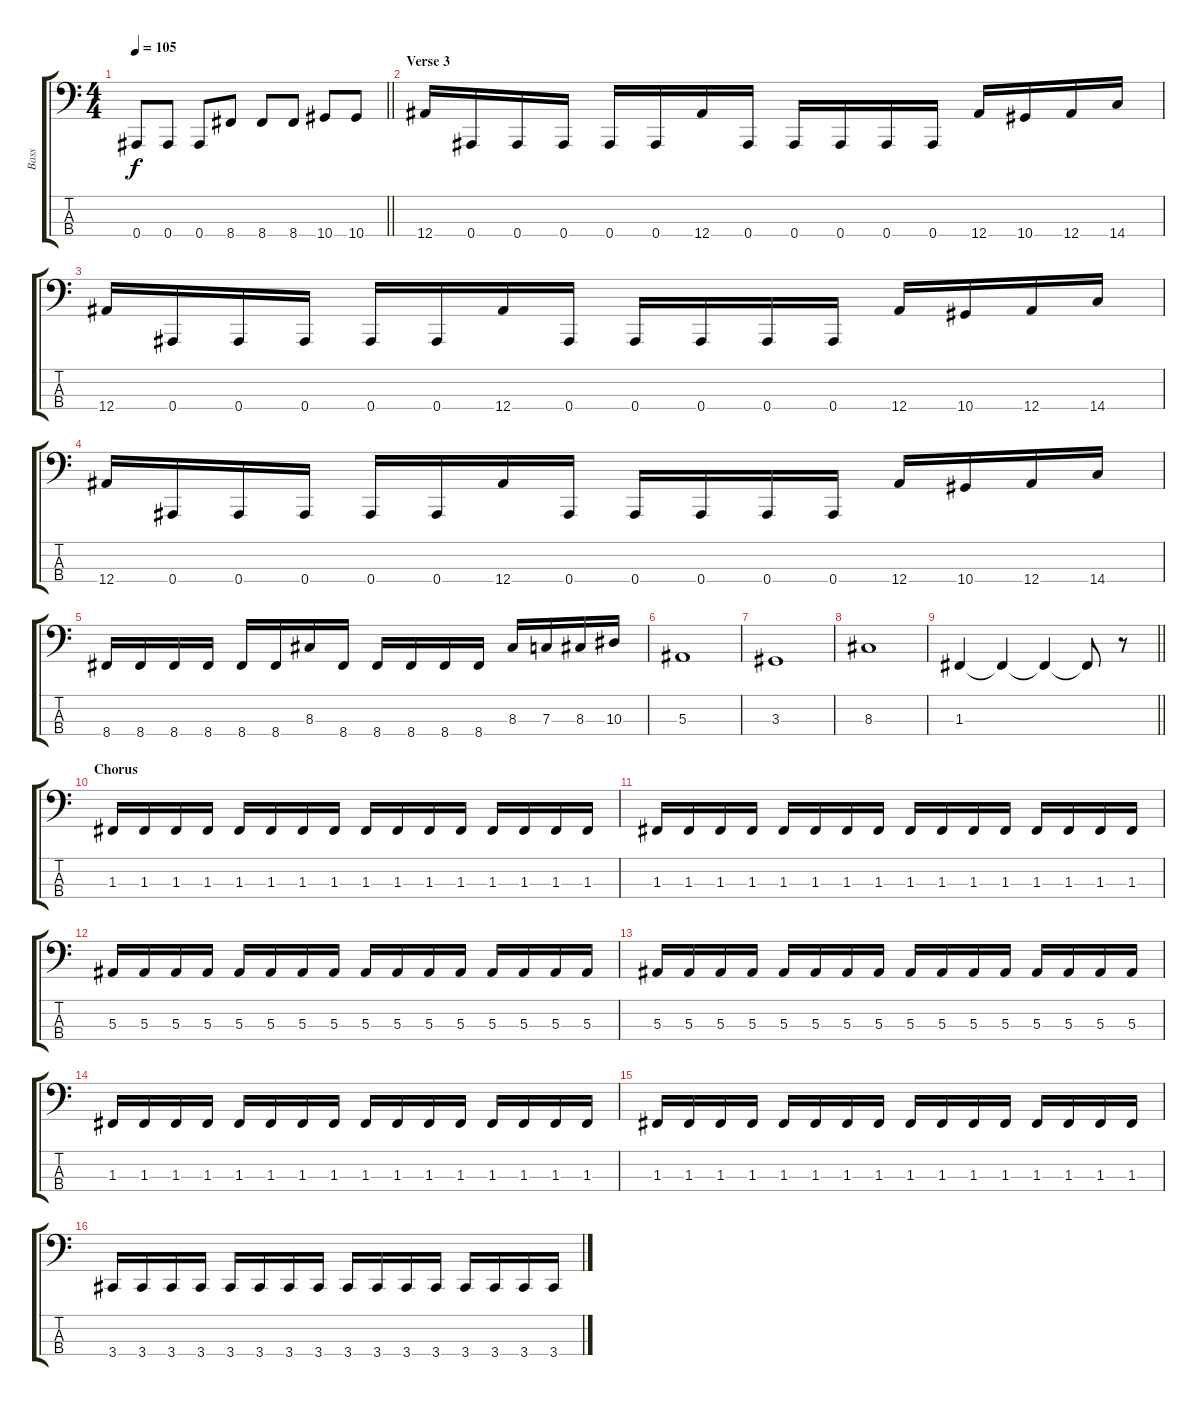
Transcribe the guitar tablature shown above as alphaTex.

\track ("Bass" "Bass") {instrument electricbassfinger}
\staff {score tabs}
\tuning (Eb2 Bb1 F1 Bb0) {hide}
\ts (4 4)
\tempo 105
\clef f4
\barLineRight lightlight
\ks c
0.4.8{dy f} 0.4.8 0.4.8 8.4.8 8.4.8 8.4.8 10.4.8 10.4.8 |
\section ("" "Verse 3")
12.4.16 0.4.16 0.4.16 0.4.16 0.4.16 0.4.16 12.4.16 0.4.16 0.4.16 0.4.16 0.4.16 0.4.16 12.4.16 10.4.16 12.4.16 14.4.16 |
12.4.16 0.4.16 0.4.16 0.4.16 0.4.16 0.4.16 12.4.16 0.4.16 0.4.16 0.4.16 0.4.16 0.4.16 12.4.16 10.4.16 12.4.16 14.4.16 |
12.4.16 0.4.16 0.4.16 0.4.16 0.4.16 0.4.16 12.4.16 0.4.16 0.4.16 0.4.16 0.4.16 0.4.16 12.4.16 10.4.16 12.4.16 14.4.16 |
8.4.16 8.4.16 8.4.16 8.4.16 8.4.16 8.4.16 8.3.16 8.4.16 8.4.16 8.4.16 8.4.16 8.4.16 8.3.16 7.3.16 8.3.16 10.3.16 |
5.3.1 |
3.3.1 |
8.3.1 |
\barLineRight lightlight
1.3.4 1.3{t}.4 1.3{t}.4 1.3{t}.8 r.8 |
\section ("" "Chorus")
1.3.16 1.3.16 1.3.16 1.3.16 1.3.16 1.3.16 1.3.16 1.3.16 1.3.16 1.3.16 1.3.16 1.3.16 1.3.16 1.3.16 1.3.16 1.3.16 |
1.3.16 1.3.16 1.3.16 1.3.16 1.3.16 1.3.16 1.3.16 1.3.16 1.3.16 1.3.16 1.3.16 1.3.16 1.3.16 1.3.16 1.3.16 1.3.16 |
5.3.16 5.3.16 5.3.16 5.3.16 5.3.16 5.3.16 5.3.16 5.3.16 5.3.16 5.3.16 5.3.16 5.3.16 5.3.16 5.3.16 5.3.16 5.3.16 |
5.3.16 5.3.16 5.3.16 5.3.16 5.3.16 5.3.16 5.3.16 5.3.16 5.3.16 5.3.16 5.3.16 5.3.16 5.3.16 5.3.16 5.3.16 5.3.16 |
1.3.16 1.3.16 1.3.16 1.3.16 1.3.16 1.3.16 1.3.16 1.3.16 1.3.16 1.3.16 1.3.16 1.3.16 1.3.16 1.3.16 1.3.16 1.3.16 |
1.3.16 1.3.16 1.3.16 1.3.16 1.3.16 1.3.16 1.3.16 1.3.16 1.3.16 1.3.16 1.3.16 1.3.16 1.3.16 1.3.16 1.3.16 1.3.16 |
3.4.16 3.4.16 3.4.16 3.4.16 3.4.16 3.4.16 3.4.16 3.4.16 3.4.16 3.4.16 3.4.16 3.4.16 3.4.16 3.4.16 3.4.16 3.4.16
